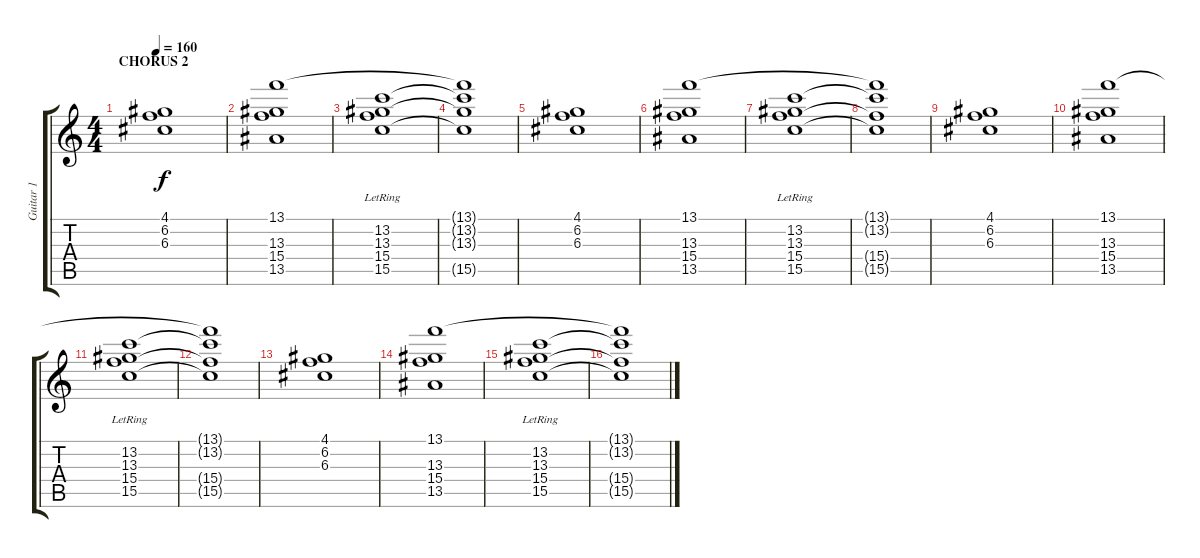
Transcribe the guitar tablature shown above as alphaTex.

\track ("Guitar 1" "Guitar 1") {instrument electricguitarclean}
\staff {score tabs}
\tuning (E4 B3 G3 D3 A2 E2) {hide}
\ts (4 4)
\section ("" "CHORUS 2")
\tempo 160
\clef g2
\ks c
(4.1 6.2 6.3).1{dy f} |
(13.1 13.3 15.4 13.5).1 |
(13.2{lr} 13.3{lr} 15.4{lr} 15.5{lr}).1 |
(13.1{t} 13.2{t} 13.3{t} 15.5{t}).1 |
(4.1 6.2 6.3).1 |
(13.1 13.3 15.4 13.5).1 |
(13.2{lr} 13.3{lr} 15.4{lr} 15.5{lr}).1 |
(13.1{t} 13.2{t} 15.4{t} 15.5{t}).1 |
(4.1 6.2 6.3).1 |
(13.1 13.3 15.4 13.5).1 |
(13.2{lr} 13.3{lr} 15.4{lr} 15.5{lr}).1 |
(13.1{t} 13.2{t} 15.4{t} 15.5{t}).1 |
(4.1 6.2 6.3).1 |
(13.1 13.3 15.4 13.5).1 |
(13.2{lr} 13.3{lr} 15.4{lr} 15.5{lr}).1 |
(13.1{t} 13.2{t} 15.4{t} 15.5{t}).1
